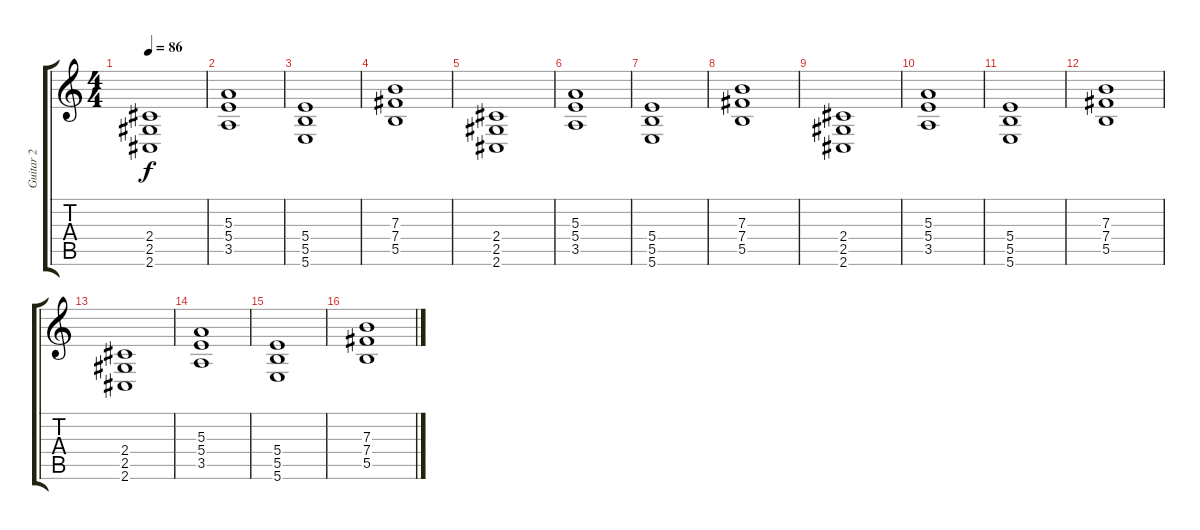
\track ("Guitar 2" "Guitar 2") {instrument distortionguitar}
\staff {score tabs}
\tuning (Db4 Ab3 E3 B2 Gb2 B1) {hide}
\ts (4 4)
\tempo 86
\clef g2
\ks c
(2.4 2.5 2.6).1{dy f instrument distortionguitar} |
(5.3 5.4 3.5).1 |
(5.4 5.5 5.6).1 |
(7.3 7.4 5.5).1 |
(2.4 2.5 2.6).1 |
(5.3 5.4 3.5).1 |
(5.4 5.5 5.6).1 |
(7.3 7.4 5.5).1 |
(2.4 2.5 2.6).1 |
(5.3 5.4 3.5).1 |
(5.4 5.5 5.6).1 |
(7.3 7.4 5.5).1 |
(2.4 2.5 2.6).1 |
(5.3 5.4 3.5).1 |
(5.4 5.5 5.6).1 |
(7.3 7.4 5.5).1
